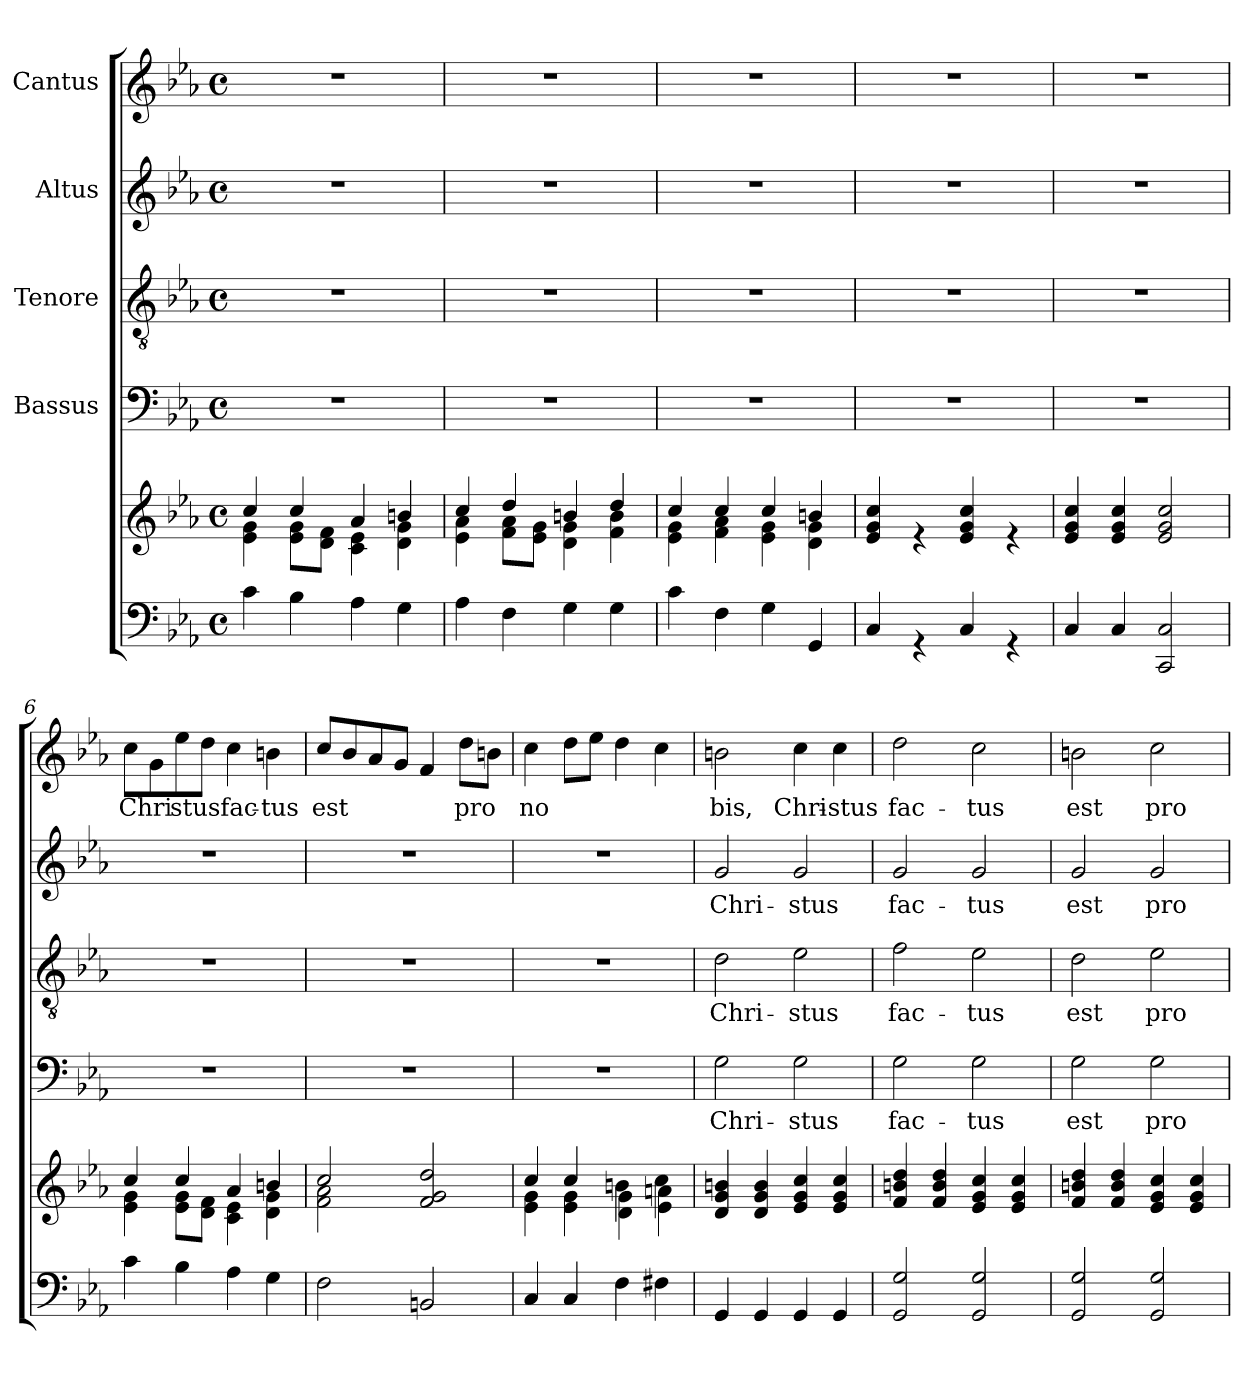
**kern	**kern	**kern	**text	**kern	**text	**kern	**text	**kern	**text
*part6	*part5	*part4	*part4	*part3	*part3	*part2	*part2	*part1	*part1
*staff6	*staff5	*staff4	*staff4	*staff3	*staff3	*staff2	*staff2	*staff1	*staff1
*	*	*I"Bassus	*	*I"Tenore	*	*I"Altus	*	*I"Cantus	*
*clefF4	*clefG2	*clefF4	*	*clefGv2	*	*clefG2	*	*clefG2	*
*k[b-e-a-]	*k[b-e-a-]	*k[b-e-a-]	*	*k[b-e-a-]	*	*k[b-e-a-]	*	*k[b-e-a-]	*
*E-:	*E-:	*E-:	*	*E-:	*	*E-:	*	*E-:	*
*M4/4	*M4/4	*M4/4	*	*M4/4	*	*M4/4	*	*M4/4	*
*met(c)	*met(c)	*met(c)	*	*met(c)	*	*met(c)	*	*met(c)	*
=1	=1	=1	=1	=1	=1	=1	=1	=1	=1
*	*^	*	*	*	*	*	*	*	*
4c\	4cc/	4e-\ 4g\	1r	.	1r	.	1r	.	1r	.
4B-\	4cc/	8e-\ 8g\L	.	.	.	.	.	.	.	.
.	.	8d\ 8f\J	.	.	.	.	.	.	.	.
4A-\	4a-/	4c\ 4e-\	.	.	.	.	.	.	.	.
4G\	4bn/	4d\ 4g\	.	.	.	.	.	.	.	.
=2	=2	=2	=2	=2	=2	=2	=2	=2	=2	=2
4A-\	4cc/	4e-\ 4a-\	1r	.	1r	.	1r	.	1r	.
4F\	4dd/	8f\ 8a-\L	.	.	.	.	.	.	.	.
.	.	8e-\ 8g\J	.	.	.	.	.	.	.	.
4G\	4bn/	4d\ 4g\	.	.	.	.	.	.	.	.
4G\	4dd/	4f\ 4b\	.	.	.	.	.	.	.	.
=3	=3	=3	=3	=3	=3	=3	=3	=3	=3	=3
4c\	4cc/	4e-\ 4g\	1r	.	1r	.	1r	.	1r	.
4F\	4cc/	4f\ 4a-\	.	.	.	.	.	.	.	.
4G\	4cc/	4e-\ 4g\	.	.	.	.	.	.	.	.
4GG/	4bn/	4d\ 4g\	.	.	.	.	.	.	.	.
*	*v	*v	*	*	*	*	*	*	*	*
=4	=4	=4	=4	=4	=4	=4	=4	=4	=4
4C/	4e-/ 4g/ 4cc/	1r	.	1r	.	1r	.	1r	.
4rGG	4re	.	.	.	.	.	.	.	.
4C/	4e-/ 4g/ 4cc/	.	.	.	.	.	.	.	.
4rGG	4re	.	.	.	.	.	.	.	.
=5	=5	=5	=5	=5	=5	=5	=5	=5	=5
4C/	4e-/ 4g/ 4cc/	1r	.	1r	.	1r	.	1r	.
4C/	4e-/ 4g/ 4cc/	.	.	.	.	.	.	.	.
2CC/ 2C/	2e-/ 2g/ 2cc/	.	.	.	.	.	.	.	.
=6	=6	=6	=6	=6	=6	=6	=6	=6	=6
*	*^	*	*	*	*	*	*	*	*
!	!	!	!	!	!	!	!	!	!	!LO:LY:b
4c\	4cc/	4e-\ 4g\	1r	.	1r	.	1r	.	8cc\L	Chri
.	.	.	.	.	.	.	.	.	8g\	.
!	!	!	!	!	!	!	!	!	!	!LO:LY:b
4B-\	4cc/	8e-\ 8g\L	.	.	.	.	.	.	8ee-\	stus
.	.	8d\ 8f\J	.	.	.	.	.	.	8dd\J	.
!	!	!	!	!	!	!	!	!	!	!LO:LY:b
4A-\	4a-/	4c\ 4e-\	.	.	.	.	.	.	4cc\	fac-
!	!	!	!	!	!	!	!	!	!	!LO:LY:b
4G\	4bn/	4d\ 4g\	.	.	.	.	.	.	4bn\	-tus
!!LO:LB:g=z
=7	=7	=7	=7	=7	=7	=7	=7	=7	=7	=7
!	!	!	!	!	!	!	!	!	!	!LO:LY:b
2F\	2cc/	2f\ 2a-\	1r	.	1r	.	1r	.	8cc/L	est
.	.	.	.	.	.	.	.	.	8b-/	.
.	.	.	.	.	.	.	.	.	8a-/	.
.	.	.	.	.	.	.	.	.	8g/J	.
2BBn/	2f/ 2g/ 2dd/	2ryy	.	.	.	.	.	.	4f/	.
!	!	!	!	!	!	!	!	!	!	!LO:LY:b
.	.	.	.	.	.	.	.	.	8dd\L	pro
.	.	.	.	.	.	.	.	.	8bn\J	.
=8	=8	=8	=8	=8	=8	=8	=8	=8	=8	=8
!	!	!	!	!	!	!	!	!	!	!LO:LY:b
4C/	4cc/	4e-\ 4g\	1r	.	1r	.	1r	.	4cc\	no
4C/	4cc/	4e-\ 4g\	.	.	.	.	.	.	8dd\L	.
.	.	.	.	.	.	.	.	.	8ee-\J	.
4F\	4bn\	4d\ 4g\	.	.	.	.	.	.	4dd\	.
4F#X\	4cc\	4e-\ 4an\	.	.	.	.	.	.	4cc\	.
=9	=9	=9	=9	=9	=9	=9	=9	=9	=9	=9
!	!	!	!	!LO:LY:b	!	!LO:LY:b	!	!LO:LY:b	!	!LO:LY:b
*	*v	*v	*	*	*	*	*	*	*	*
4GG/	4d/ 4g/ 4bn/	2G\	Chri-	2d\	Chri-	2g/	Chri-	2bn\	bis,
4GG/	4d/ 4g/ 4b/	.	.	.	.	.	.	.	.
!	!	!	!LO:LY:b	!	!LO:LY:b	!	!LO:LY:b	!	!LO:LY:b
4GG/	4e-/ 4g/ 4cc/	2G\	-stus	2e-\	-stus	2g/	-stus	4cc\	Chri-
!	!	!	!	!	!	!	!	!	!LO:LY:b
4GG/	4e-/ 4g/ 4cc/	.	.	.	.	.	.	4cc\	-stus
=10	=10	=10	=10	=10	=10	=10	=10	=10	=10
!	!	!	!LO:LY:b	!	!LO:LY:b	!	!LO:LY:b	!	!LO:LY:b
2GG/ 2G/	4f/ 4bn/ 4dd/	2G\	fac-	2f\	fac-	2g/	fac-	2dd\	fac-
.	4f/ 4b/ 4dd/	.	.	.	.	.	.	.	.
!	!	!	!LO:LY:b	!	!LO:LY:b	!	!LO:LY:b	!	!LO:LY:b
2GG/ 2G/	4e-/ 4g/ 4cc/	2G\	-tus	2e-\	-tus	2g/	-tus	2cc\	-tus
.	4e-/ 4g/ 4cc/	.	.	.	.	.	.	.	.
=11	=11	=11	=11	=11	=11	=11	=11	=11	=11
!	!	!	!LO:LY:b	!	!LO:LY:b	!	!LO:LY:b	!	!LO:LY:b
2GG/ 2G/	4f/ 4bn/ 4dd/	2G\	est	2d\	est	2g/	est	2bn\	est
.	4f/ 4b/ 4dd/	.	.	.	.	.	.	.	.
!	!	!	!LO:LY:b	!	!LO:LY:b	!	!LO:LY:b	!	!LO:LY:b
2GG/ 2G/	4e-/ 4g/ 4cc/	2G\	pro	2e-\	pro	2g/	pro	2cc\	pro
.	4e-/ 4g/ 4cc/	.	.	.	.	.	.	.	.
=	=	=	=	=	=	=	=	=	=
*-	*-	*-	*-	*-	*-	*-	*-	*-	*-
